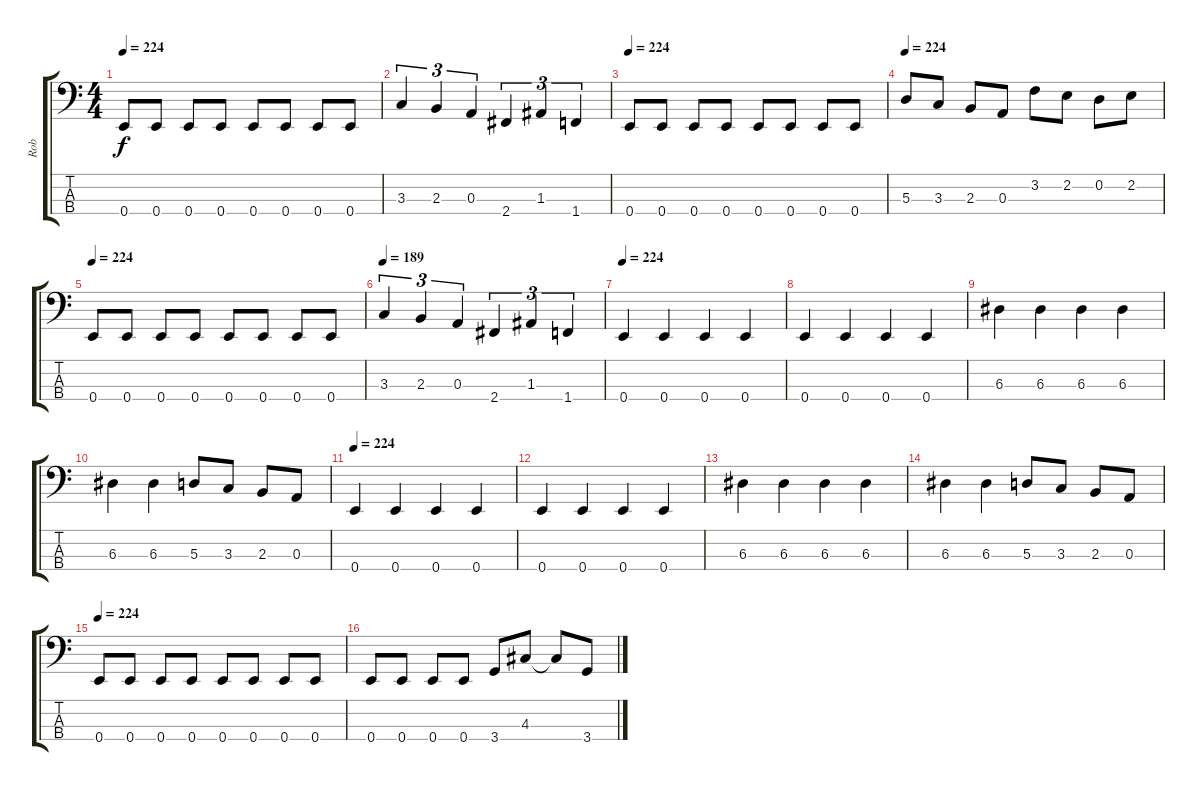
\track ("Rob" "Rob") {instrument electricbassfinger}
\staff {score tabs}
\tuning (G2 D2 A1 E1) {hide}
\ts (4 4)
\tempo 224
\clef f4
\ks c
0.4.8{dy f} 0.4.8 0.4.8 0.4.8 0.4.8 0.4.8 0.4.8 0.4.8 |
3.3.4{tu (3 2)} 2.3.4{tu (3 2)} 0.3.4{tu (3 2)} 2.4.4{tu (3 2)} 1.3.4{tu (3 2)} 1.4.4{tu (3 2)} |
\tempo 224
0.4.8 0.4.8 0.4.8 0.4.8 0.4.8 0.4.8 0.4.8 0.4.8 |
\tempo 224
5.3.8 3.3.8 2.3.8 0.3.8 3.2.8 2.2.8 0.2.8 2.2.8 |
\tempo 224
0.4.8 0.4.8 0.4.8 0.4.8 0.4.8 0.4.8 0.4.8 0.4.8 |
\tempo 189
3.3.4{tu (3 2)} 2.3.4{tu (3 2)} 0.3.4{tu (3 2)} 2.4.4{tu (3 2)} 1.3.4{tu (3 2)} 1.4.4{tu (3 2)} |
\tempo 224
0.4.4 0.4.4 0.4.4 0.4.4 |
0.4.4 0.4.4 0.4.4 0.4.4 |
6.3.4 6.3.4 6.3.4 6.3.4 |
6.3.4 6.3.4 5.3.8 3.3.8 2.3.8 0.3.8 |
\tempo 224
0.4.4 0.4.4 0.4.4 0.4.4 |
0.4.4 0.4.4 0.4.4 0.4.4 |
6.3.4 6.3.4 6.3.4 6.3.4 |
6.3.4 6.3.4 5.3.8 3.3.8 2.3.8 0.3.8 |
\tempo 224
0.4.8 0.4.8 0.4.8 0.4.8 0.4.8 0.4.8 0.4.8 0.4.8 |
0.4.8 0.4.8 0.4.8 0.4.8 3.4.8 4.3.8 4.3{t}.8 3.4.8
